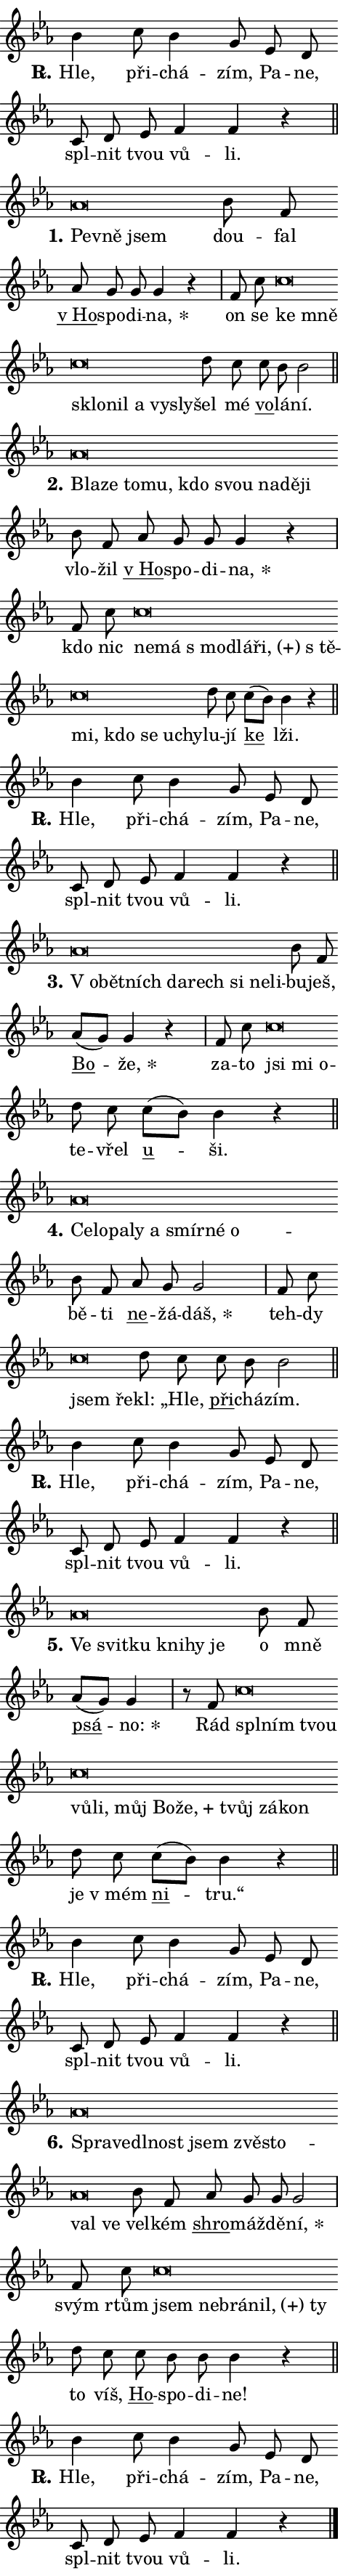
\version "2.24.0"
\header { tagline = "" }
\paper {
  indent = 0\cm
  top-margin = 0\cm
  right-margin = 0.13\cm % to fit lyric hyphens
  bottom-margin = 0\cm
  left-margin = 0\cm
  paper-width = 8\cm
  page-breaking = #ly:one-page-breaking
  system-system-spacing.basic-distance = #11
  score-system-spacing.basic-distance = #11
  ragged-last = ##f
}


%% Author: Thomas Morley
%% https://lists.gnu.org/archive/html/lilypond-user/2020-05/msg00002.html
#(define (line-position grob)
"Returns position of @var[grob} in current system:
   @code{'start}, if at first time-step
   @code{'end}, if at last time-step
   @code{'middle} otherwise
"
  (let* ((col (ly:item-get-column grob))
         (ln (ly:grob-object col 'left-neighbor))
         (rn (ly:grob-object col 'right-neighbor))
         (col-to-check-left (if (ly:grob? ln) ln col))
         (col-to-check-right (if (ly:grob? rn) rn col))
         (break-dir-left
           (and
             (ly:grob-property col-to-check-left 'non-musical #f)
             (ly:item-break-dir col-to-check-left)))
         (break-dir-right
           (and
             (ly:grob-property col-to-check-right 'non-musical #f)
             (ly:item-break-dir col-to-check-right))))
        (cond ((eqv? 1 break-dir-left) 'start)
              ((eqv? -1 break-dir-right) 'end)
              (else 'middle))))

#(define (tranparent-at-line-position vctor)
  (lambda (grob)
  "Relying on @code{line-position} select the relevant enry from @var{vctor}.
Used to determine transparency,"
    (case (line-position grob)
      ((end) (not (vector-ref vctor 0)))
      ((middle) (not (vector-ref vctor 1)))
      ((start) (not (vector-ref vctor 2))))))

noteHeadBreakVisibility =
#(define-music-function (break-visibility)(vector?)
"Makes @code{NoteHead}s transparent relying on @var{break-visibility}"
#{
  \override NoteHead.transparent =
    #(tranparent-at-line-position break-visibility)
#})

#(define delete-ledgers-for-transparent-note-heads
  (lambda (grob)
    "Reads whether a @code{NoteHead} is transparent.
If so this @code{NoteHead} is removed from @code{'note-heads} from
@var{grob}, which is supposed to be @code{LedgerLineSpanner}.
As a result ledgers are not printed for this @code{NoteHead}"
    (let* ((nhds-array (ly:grob-object grob 'note-heads))
           (nhds-list
             (if (ly:grob-array? nhds-array)
                 (ly:grob-array->list nhds-array)
                 '()))
           ;; Relies on the transparent-property being done before
           ;; Staff.LedgerLineSpanner.after-line-breaking is executed.
           ;; This is fragile ...
           (to-keep
             (remove
               (lambda (nhd)
                 (ly:grob-property nhd 'transparent #f))
               nhds-list)))
      ;; TODO find a better method to iterate over grob-arrays, similiar
      ;; to filter/remove etc for lists
      ;; For now rebuilt from scratch
      (set! (ly:grob-object grob 'note-heads)  '())
      (for-each
        (lambda (nhd)
          (ly:pointer-group-interface::add-grob grob 'note-heads nhd))
        to-keep))))

squashNotes = {
  \override NoteHead.X-extent = #'(-0.2 . 0.2)
  \override NoteHead.Y-extent = #'(-0.75 . 0)
  \override NoteHead.stencil =
    #(lambda (grob)
       (let ((pos (ly:grob-property grob 'staff-position)))
         (begin
           (if (< pos -7) (display "ERROR: Lower brevis then expected\n") (display ""))
           (if (<= pos -6) ly:text-interface::print ly:note-head::print))))
}
unSquashNotes = {
  \revert NoteHead.X-extent
  \revert NoteHead.Y-extent
  \revert NoteHead.stencil
}

hideNotes = \noteHeadBreakVisibility #begin-of-line-visible
unHideNotes = \noteHeadBreakVisibility #all-visible

% work-around for resetting accidentals
% https://lilypond.org/doc/v2.23/Documentation/notation/displaying-rhythms#unmetered-music
cadenzaMeasure = {
  \cadenzaOff
  \partial 1024 s1024
  \cadenzaOn
}

#(define-markup-command (accent layout props text) (markup?)
  "Underline accented syllable"
  (interpret-markup layout props
    #{\markup \override #'(offset . 4.3) \underline { #text }#}))

responsum = \markup \concat {
  "R" \hspace #-1.05 \path #0.1 #'((moveto 0 0.07) (lineto 0.9 0.8)) \hspace #0.05 "."
}

spaceSize = #0.6828661417322834 % exact space size for TeX Gyre Schola

\layout {
  \context {
    \Staff
    \remove "Time_signature_engraver"
    \override LedgerLineSpanner.after-line-breaking = #delete-ledgers-for-transparent-note-heads
  }
  \context {
    \Lyrics {
      \override LyricSpace.minimum-distance = \spaceSize
      \override LyricText.font-name = #"TeX Gyre Schola"
      \override LyricText.font-size = 1
      \override StanzaNumber.font-name = #"TeX Gyre Schola Bold"
      \override StanzaNumber.font-size = 1
    }
  }
  \context {
    \Score 
    \override NoteHead.text =
      #(lambda (grob) 
        (let ((pos (ly:grob-property grob 'staff-position)))
          #{\markup {
            \combine
              \halign #-0.55 \raise #(if (= pos -6) 0 0.5) \override #'(thickness . 2) \draw-line #'(3.2 . 0)
              \musicglyph "noteheads.sM1"
          }#}))
  }
}

% magnetic-lyrics.ily
%
%   written by
%     Jean Abou Samra <jean@abou-samra.fr>
%     Werner Lemberg <wl@gnu.org>
%
%   adapted by
%     Jiri Hon <jiri.hon@gmail.com>
%
% Version 2022-Apr-15

% https://www.mail-archive.com/lilypond-user@gnu.org/msg149350.html

#(define (Left_hyphen_pointer_engraver context)
   "Collect syllable-hyphen-syllable occurrences in lyrics and store
them in properties.  This engraver only looks to the left.  For
example, if the lyrics input is @code{foo -- bar}, it does the
following.

@itemize @bullet
@item
Set the @code{text} property of the @code{LyricHyphen} grob between
@q{foo} and @q{bar} to @code{foo}.

@item
Set the @code{left-hyphen} property of the @code{LyricText} grob with
text @q{foo} to the @code{LyricHyphen} grob between @q{foo} and
@q{bar}.
@end itemize

Use this auxiliary engraver in combination with the
@code{lyric-@/text::@/apply-@/magnetic-@/offset!} hook."
   (let ((hyphen #f)
         (text #f))
     (make-engraver
      (acknowledgers
       ((lyric-syllable-interface engraver grob source-engraver)
        (set! text grob)))
      (end-acknowledgers
       ((lyric-hyphen-interface engraver grob source-engraver)
        ;(when (not (grob::has-interface grob 'lyric-space-interface))
          (set! hyphen grob)));)
      ((stop-translation-timestep engraver)
       (when (and text hyphen)
         (ly:grob-set-object! text 'left-hyphen hyphen))
       (set! text #f)
       (set! hyphen #f)))))

#(define (lyric-text::apply-magnetic-offset! grob)
   "If the space between two syllables is less than the value in
property @code{LyricText@/.details@/.squash-threshold}, move the right
syllable to the left so that it gets concatenated with the left
syllable.

Use this function as a hook for
@code{LyricText@/.after-@/line-@/breaking} if the
@code{Left_@/hyphen_@/pointer_@/engraver} is active."
   (let ((hyphen (ly:grob-object grob 'left-hyphen #f)))
     (when hyphen
       (let ((left-text (ly:spanner-bound hyphen LEFT)))
         (when (grob::has-interface left-text 'lyric-syllable-interface)
           (let* ((common (ly:grob-common-refpoint grob left-text X))
                  (this-x-ext (ly:grob-extent grob common X))
                  (left-x-ext
                   (begin
                     ;; Trigger magnetism for left-text.
                     (ly:grob-property left-text 'after-line-breaking)
                     (ly:grob-extent left-text common X)))
                  ;; `delta` is the gap width between two syllables.
                  (delta (- (interval-start this-x-ext)
                            (interval-end left-x-ext)))
                  (details (ly:grob-property grob 'details))
                  (threshold (assoc-get 'squash-threshold details 0.2)))
             (when (< delta threshold)
               (let* (;; We have to manipulate the input text so that
                      ;; ligatures crossing syllable boundaries are not
                      ;; disabled.  For languages based on the Latin
                      ;; script this is essentially a beautification.
                      ;; However, for non-Western scripts it can be a
                      ;; necessity.
                      (lt (ly:grob-property left-text 'text))
                      (rt (ly:grob-property grob 'text))
                      (is-space (grob::has-interface hyphen 'lyric-space-interface))
                      (space (if is-space " " ""))
                      (extra-delta (if is-space spaceSize 0))
                      ;; Append new syllable.
                      (ltrt-space (if (and (string? lt) (string? rt))
                                (string-append lt space rt)
                                (make-concat-markup (list lt space rt))))
                      ;; Right-align `ltrt` to the right side.
                      (ltrt-space-markup (grob-interpret-markup
                               grob
                               (make-translate-markup
                                (cons (interval-length this-x-ext) 0)
                                (make-right-align-markup ltrt-space)))))
                 (begin
                   ;; Don't print `left-text`.
                   (ly:grob-set-property! left-text 'stencil #f)
                   ;; Set text and stencil (which holds all collected
                   ;; syllables so far) and shift it to the left.
                   (ly:grob-set-property! grob 'text ltrt-space)
                   (ly:grob-set-property! grob 'stencil ltrt-space-markup)
                   (ly:grob-translate-axis! grob (- (- delta extra-delta)) X))))))))))


#(define (lyric-hyphen::displace-bounds-first grob)
   ;; Make very sure this callback isn't triggered too early.
   (let ((left (ly:spanner-bound grob LEFT))
         (right (ly:spanner-bound grob RIGHT)))
     (ly:grob-property left 'after-line-breaking)
     (ly:grob-property right 'after-line-breaking)
     (ly:lyric-hyphen::print grob)))

squashThreshold = #0.4

\layout {
  \context {
    \Lyrics
    \consists #Left_hyphen_pointer_engraver
    \override LyricText.after-line-breaking =
      #lyric-text::apply-magnetic-offset!
    \override LyricHyphen.stencil = #lyric-hyphen::displace-bounds-first
    \override LyricText.details.squash-threshold = \squashThreshold
    \override LyricHyphen.minimum-distance = 0
    \override LyricHyphen.minimum-length = \squashThreshold
  }
}

squashText = \override LyricText.details.squash-threshold = 9999
unSquashText = \override LyricText.details.squash-threshold = \squashThreshold

leftText = \override LyricText.self-alignment-X = #LEFT
unLeftText = \revert LyricText.self-alignment-X

starOffset = #(lambda (grob) 
                (let ((x_offset (ly:self-alignment-interface::aligned-on-x-parent grob)))
                  (if (= x_offset 0) 0 (+ x_offset 1.2))))

star = #(define-music-function (syllable)(string?)
"Append star separator at the end of a syllable"
#{
  \once \override LyricText.X-offset = #starOffset
  \lyricmode { \markup {
    #syllable
    \override #'((font-name . "TeX Gyre Schola Bold")) \hspace #0.2 \lower #0.65 \larger "*"
  } }
#})

starAccent = #(define-music-function (syllable)(string?)
"Append star separator at the end of a syllable and make accent"
#{
  \once \override LyricText.X-offset = #starOffset
  \lyricmode { \markup {
    \accent #syllable
    \override #'((font-name . "TeX Gyre Schola Bold")) \hspace #0.2 \lower #0.65 \larger "*"
  } }
#})

breath = #(define-music-function (syllable)(string?)
"Append breathing indicator at the end of a syllable"
#{
  \lyricmode { \markup { #syllable "+" } }
#})

optionalBreath = #(define-music-function (syllable)(string?)
"Append optional breathing indicator at the end of a syllable"
#{
  \lyricmode { \markup { #syllable "(+)" } }
#})


\score {
    <<
        \new Voice = "melody" { \cadenzaOn \key es \major \relative { bes'4 c8 bes4 g8 \bar "" es d \bar "" c d es \bar "" f4 f r \cadenzaMeasure \bar "||" \break } }
        \new Lyrics \lyricsto "melody" { \lyricmode { \set stanza = \responsum
Hle, při -- chá -- zím, Pa -- ne, spl -- nit tvou vů -- li. } }
    >>
    \layout {}
}

\score {
    <<
        \new Voice = "melody" { \cadenzaOn \key es \major \relative { \squashNotes as'\breve*1/16 \hideNotes \breve*1/16 \breve*1/16 \bar "" \unHideNotes \unSquashNotes bes8 f \bar "" as g g g4 r \cadenzaMeasure \bar "|" f8 c' \bar "" \squashNotes c\breve*1/16 \hideNotes \breve*1/16 \bar "" \breve*1/16 \bar "" \breve*1/16 \bar "" \breve*1/16 \bar "" \breve*1/16 \breve*1/16 \bar "" \unHideNotes \unSquashNotes d8 c \bar "" c bes bes2 \cadenzaMeasure \bar "||" \break } }
        \new Lyrics \lyricsto "melody" { \lyricmode { \set stanza = "1."
\leftText Pev -- \squashText ně jsem \unLeftText \unSquashText dou -- fal \markup \accent "v Ho" -- spo -- di -- \star na, on se \leftText ke \squashText mně sklo -- nil a vy -- sly -- \unLeftText \unSquashText šel mé \markup \accent vo -- lá -- ní. } }
    >>
    \layout {}
}

\score {
    <<
        \new Voice = "melody" { \cadenzaOn \key es \major \relative { \squashNotes as'\breve*1/16 \hideNotes \breve*1/16 \bar "" \breve*1/16 \bar "" \breve*1/16 \bar "" \breve*1/16 \bar "" \breve*1/16 \bar "" \breve*1/16 \bar "" \breve*1/16 \breve*1/16 \bar "" \unHideNotes \unSquashNotes bes8 f \bar "" as g g g4 r \cadenzaMeasure \bar "|" f8 c' \bar "" \squashNotes c\breve*1/16 \hideNotes \breve*1/16 \bar "" \breve*1/16 \bar "" \breve*1/16 \bar "" \breve*1/16 \bar "" \breve*1/16 \bar "" \breve*1/16 \bar "" \breve*1/16 \bar "" \breve*1/16 \bar "" \breve*1/16 \breve*1/16 \bar "" \unHideNotes \unSquashNotes d8 c \bar "" c[( bes)] bes4 r \cadenzaMeasure \bar "||" \break } }
        \new Lyrics \lyricsto "melody" { \lyricmode { \set stanza = "2."
\leftText Bla -- \squashText ze to -- mu, kdo svou na -- dě -- ji \unLeftText \unSquashText vlo -- žil \markup \accent "v Ho" -- spo -- di -- \star na, kdo nic \leftText ne -- \squashText má "s mo" -- dlá -- \optionalBreath ři, "s tě" -- mi, kdo se u -- chy -- \unLeftText \unSquashText lu -- jí \markup \accent ke lži. } }
    >>
    \layout {}
}

\score {
    <<
        \new Voice = "melody" { \cadenzaOn \key es \major \relative { bes'4 c8 bes4 g8 \bar "" es d \bar "" c d es \bar "" f4 f r \cadenzaMeasure \bar "||" \break } }
        \new Lyrics \lyricsto "melody" { \lyricmode { \set stanza = \responsum
Hle, při -- chá -- zím, Pa -- ne, spl -- nit tvou vů -- li. } }
    >>
    \layout {}
}

\score {
    <<
        \new Voice = "melody" { \cadenzaOn \key es \major \relative { \squashNotes as'\breve*1/16 \hideNotes \breve*1/16 \bar "" \breve*1/16 \bar "" \breve*1/16 \bar "" \breve*1/16 \bar "" \breve*1/16 \bar "" \breve*1/16 \breve*1/16 \bar "" \unHideNotes \unSquashNotes bes8 f \bar "" as[( g)] g4 r \cadenzaMeasure \bar "|" f8 c' \bar "" \squashNotes c\breve*1/16 \hideNotes \breve*1/16 \breve*1/16 \bar "" \unHideNotes \unSquashNotes d8 c \bar "" c[( bes)] bes4 r \cadenzaMeasure \bar "||" \break } }
        \new Lyrics \lyricsto "melody" { \lyricmode { \set stanza = "3."
\leftText "V o" -- \squashText bět -- ních da -- rech si ne -- li -- \unLeftText \unSquashText bu -- ješ, \markup \accent Bo -- \star že, za -- to \leftText jsi \squashText mi o -- \unLeftText \unSquashText te -- vřel \markup \accent u -- ši. } }
    >>
    \layout {}
}

\score {
    <<
        \new Voice = "melody" { \cadenzaOn \key es \major \relative { \squashNotes as'\breve*1/16 \hideNotes \breve*1/16 \bar "" \breve*1/16 \bar "" \breve*1/16 \bar "" \breve*1/16 \bar "" \breve*1/16 \bar "" \breve*1/16 \breve*1/16 \bar "" \unHideNotes \unSquashNotes bes8 f \bar "" as g g2 \cadenzaMeasure \bar "|" f8 c' \bar "" \squashNotes c\breve*1/16 \hideNotes \breve*1/16 \bar "" \unHideNotes \unSquashNotes d8 c \bar "" c bes bes2 \cadenzaMeasure \bar "||" \break } }
        \new Lyrics \lyricsto "melody" { \lyricmode { \set stanza = "4."
\leftText Ce -- \squashText lo -- pa -- ly a smír -- né o -- \unLeftText \unSquashText bě -- ti \markup \accent ne -- žá -- \star dáš, teh -- dy \leftText jsem \squashText ře -- \unLeftText \unSquashText kl: „Hle, \markup \accent při -- chá -- zím. } }
    >>
    \layout {}
}

\score {
    <<
        \new Voice = "melody" { \cadenzaOn \key es \major \relative { bes'4 c8 bes4 g8 \bar "" es d \bar "" c d es \bar "" f4 f r \cadenzaMeasure \bar "||" \break } }
        \new Lyrics \lyricsto "melody" { \lyricmode { \set stanza = \responsum
Hle, při -- chá -- zím, Pa -- ne, spl -- nit tvou vů -- li. } }
    >>
    \layout {}
}

\score {
    <<
        \new Voice = "melody" { \cadenzaOn \key es \major \relative { \squashNotes as'\breve*1/16 \hideNotes \breve*1/16 \bar "" \breve*1/16 \bar "" \breve*1/16 \bar "" \breve*1/16 \breve*1/16 \bar "" \unHideNotes \unSquashNotes bes8 f \bar "" as[( g)] g4 \cadenzaMeasure \bar "|" r8 f8 \squashNotes c'\breve*1/16 \hideNotes \breve*1/16 \bar "" \breve*1/16 \bar "" \breve*1/16 \bar "" \breve*1/16 \bar "" \breve*1/16 \bar "" \breve*1/16 \bar "" \breve*1/16 \bar "" \breve*1/16 \bar "" \breve*1/16 \breve*1/16 \bar "" \unHideNotes \unSquashNotes d8 c \bar "" c[( bes)] bes4 r \cadenzaMeasure \bar "||" \break } }
        \new Lyrics \lyricsto "melody" { \lyricmode { \set stanza = "5."
\leftText Ve \squashText svit -- ku kni -- hy je \unLeftText \unSquashText o mně \markup \accent psá -- \star no: Rád \leftText spl -- \squashText ním tvou vů -- li, můj Bo -- \breath "že," tvůj zá -- kon \unLeftText \unSquashText je "v mém" \markup \accent ni -- tru.“ } }
    >>
    \layout {}
}

\score {
    <<
        \new Voice = "melody" { \cadenzaOn \key es \major \relative { bes'4 c8 bes4 g8 \bar "" es d \bar "" c d es \bar "" f4 f r \cadenzaMeasure \bar "||" \break } }
        \new Lyrics \lyricsto "melody" { \lyricmode { \set stanza = \responsum
Hle, při -- chá -- zím, Pa -- ne, spl -- nit tvou vů -- li. } }
    >>
    \layout {}
}

\score {
    <<
        \new Voice = "melody" { \cadenzaOn \key es \major \relative { \squashNotes as'\breve*1/16 \hideNotes \breve*1/16 \bar "" \breve*1/16 \bar "" \breve*1/16 \bar "" \breve*1/16 \bar "" \breve*1/16 \bar "" \breve*1/16 \bar "" \breve*1/16 \breve*1/16 \bar "" \unHideNotes \unSquashNotes bes8 f \bar "" as g g g2 \cadenzaMeasure \bar "|" f8 c' \bar "" \squashNotes c\breve*1/16 \hideNotes \breve*1/16 \bar "" \breve*1/16 \bar "" \breve*1/16 \breve*1/16 \bar "" \unHideNotes \unSquashNotes d8 c \bar "" c bes bes bes4 r \cadenzaMeasure \bar "||" \break } }
        \new Lyrics \lyricsto "melody" { \lyricmode { \set stanza = "6."
\leftText Spra -- \squashText ve -- dl -- nost jsem zvě -- sto -- val ve \unLeftText \unSquashText vel -- kém \markup \accent shro -- máž -- dě -- \star ní, svým rtům \leftText jsem \squashText ne -- brá -- \optionalBreath nil, ty \unLeftText \unSquashText to víš, \markup \accent Ho -- spo -- di -- ne! } }
    >>
    \layout {}
}

\score {
    <<
        \new Voice = "melody" { \cadenzaOn \key es \major \relative { bes'4 c8 bes4 g8 \bar "" es d \bar "" c d es \bar "" f4 f r \cadenzaMeasure \bar "||" \break } \bar "|." }
        \new Lyrics \lyricsto "melody" { \lyricmode { \set stanza = \responsum
Hle, při -- chá -- zím, Pa -- ne, spl -- nit tvou vů -- li. } }
    >>
    \layout {}
}
